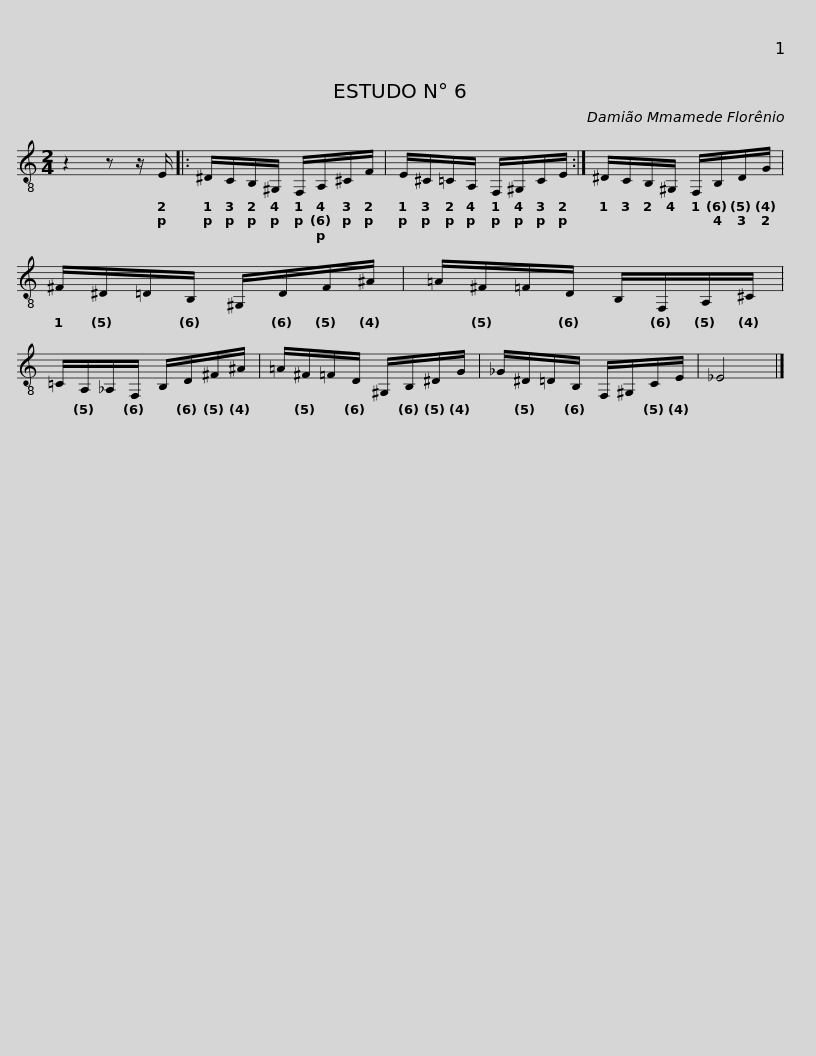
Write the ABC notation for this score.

X:1
L:1/8
M:2/4
I:linebreak $
K:C
V:1 treble-8
V:1
 z2 z z/ E/ |: ^D/C/B,/^G,/ F,/A,/^C/F/ |$ E/^C/=C/A,/ F,/^G,/C/E/ :| ^D/C/B,/^G,/ F,/B,/D/G/ |$ ^F/^D/=D/B,/ ^G,/D/F/^A/ | %5
 =A/^F/=F/D/ B,/F,/A,/^C/ | =C/A,/_A,/F,/ B,/D/^F/^A/ | =A/^F/=F/D/ ^G,/B,/^D/G/ |$ _G/^D/=D/B,/ F,/^G,/C/E/ | _E4 |] %10
